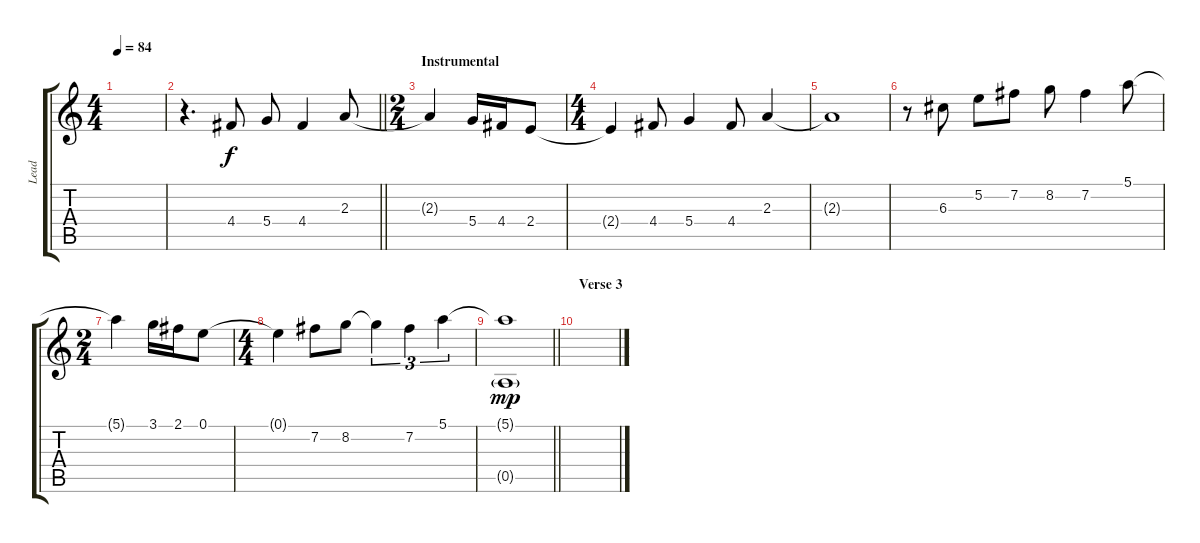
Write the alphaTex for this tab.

\track ("Lead" "Lead") {instrument distortionguitar}
\staff {score tabs}
\tuning (E4 B3 G3 D3 A2 E2) {hide}
\ts (4 4)
\tempo 84
\clef g2
\ks c
|
\barLineRight lightlight
r.4{d} 4.4.8 5.4.8 4.4.4 2.3.8 |
\ts (2 4)
\section ("" "Instrumental")
2.3{t}.4 5.4.16 4.4.16 2.4.8 |
\ts (4 4)
2.4{t}.4 4.4.8 5.4.4 4.4.8 2.3.4 |
2.3{t}.1 |
r.8 6.3.8 5.2.8 7.2.8 8.2.8 7.2.4 5.1.8 |
\ts (2 4)
5.1{t}.4 3.1.16 2.1.16 0.1.8 |
\ts (4 4)
0.1{t}.4 7.2.8 8.2.8 8.2{t}.4{tu (3 2)} 7.2.4{tu (3 2)} 5.1.4{tu (3 2)} |
\barLineRight lightlight
(5.1{t} 0.5{g}).1{dy mp} |
\section ("" "Verse 3")
